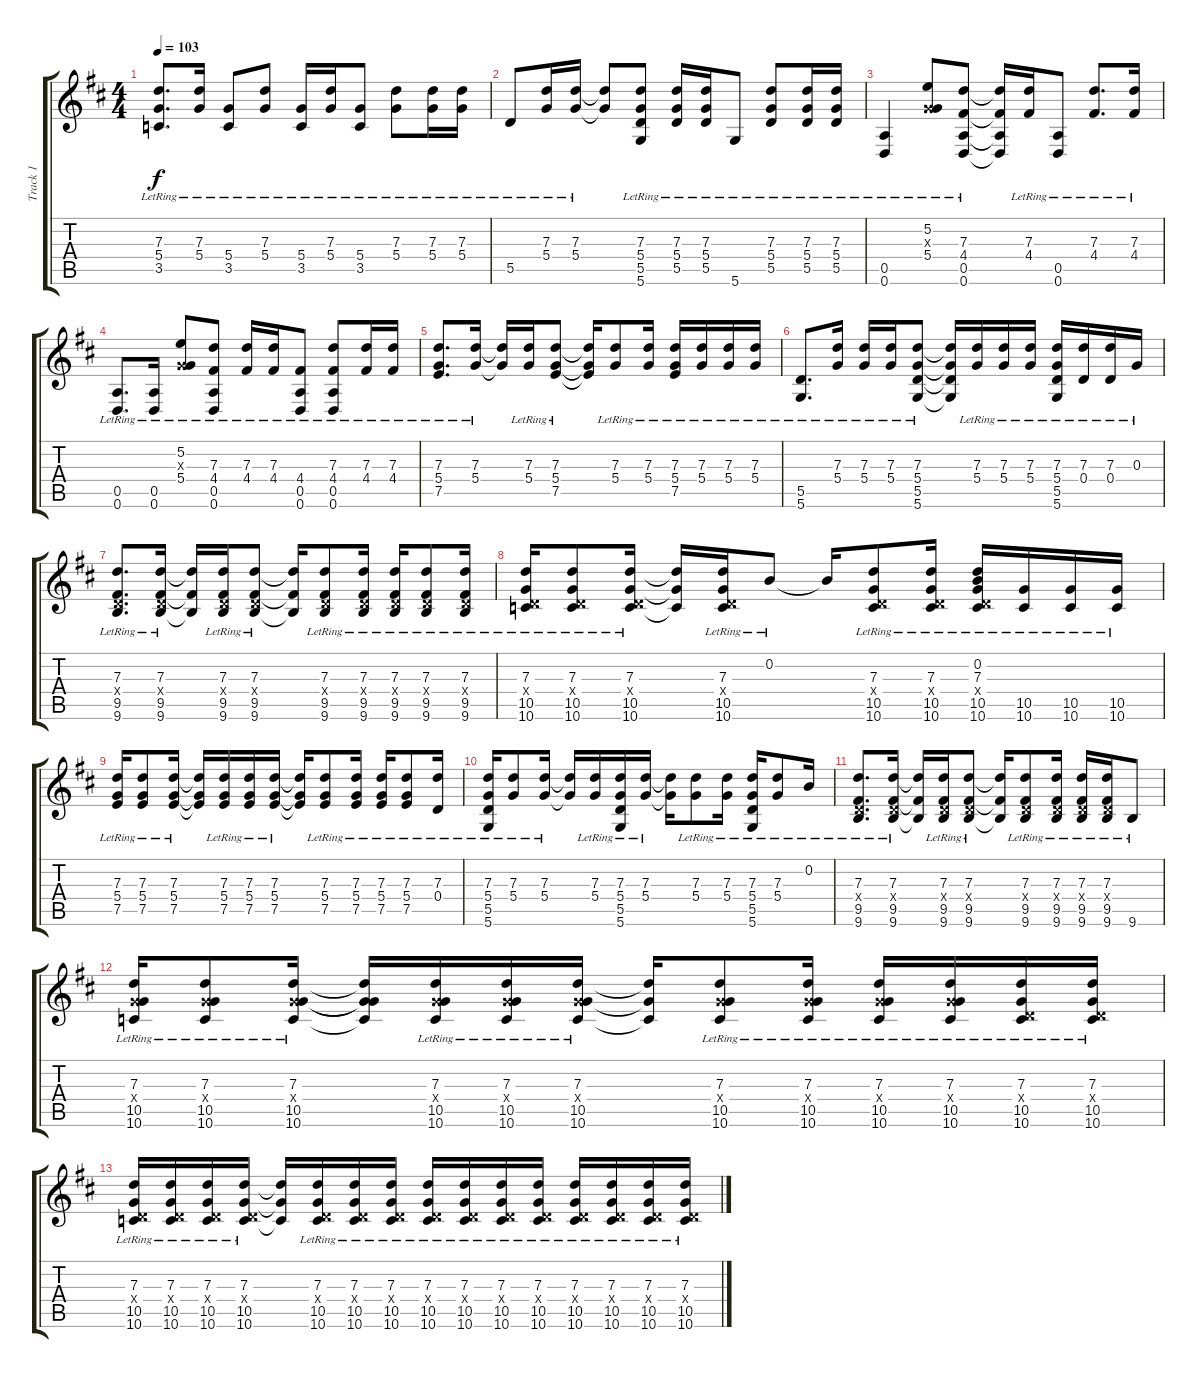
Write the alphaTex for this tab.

\track ("Track 1" "Track 1") {instrument electricguitarclean}
\staff {score tabs}
\tuning (E4 B3 G3 D3 A2 D2) {hide}
\ts (4 4)
\tempo 103
\clef g2
\ks d
(7.3{lr} 5.4{lr} 3.5{lr}).8{d dy f} (7.3{lr} 5.4{lr}).16 (5.4{lr} 3.5{lr}).8 (7.3{lr} 5.4{lr}).8 (5.4{lr} 3.5{lr}).16 (7.3{lr} 5.4{lr}).16 (5.4{lr} 3.5{lr}).8 (7.3{lr} 5.4{lr}).8 (7.3{lr} 5.4{lr}).16 (7.3{lr} 5.4{lr}).16 |
5.5{lr}.8 (7.3{lr} 5.4{lr}).16 (7.3{lr} 5.4{lr}).16 (7.3{t} 5.4{t}).8 (7.3{lr} 5.4{lr} 5.5{lr} 5.6{lr}).8 (7.3{lr} 5.4{lr} 5.5{lr}).16 (7.3{lr} 5.4{lr} 5.5{lr}).16 5.6{lr}.8 (7.3{lr} 5.4{lr} 5.5{lr}).8 (7.3{lr} 5.4{lr} 5.5{lr}).16 (7.3{lr} 5.4{lr} 5.5{lr}).16 |
(0.5{lr} 0.6{lr}).4 (5.2{lr} 0.3{x} 5.4{lr}).8 (7.3{lr} 4.4{lr} 0.5{lr} 0.6{lr}).8 (7.3{t} 4.4{t} 0.5{t} 0.6{t}).16 (7.3{lr} 4.4{lr}).16 (0.5{lr} 0.6{lr}).8 (7.3{lr} 4.4{lr}).8{d} (7.3{lr} 4.4{lr}).16 |
(0.5{lr} 0.6{lr}).8{d} (0.5{lr} 0.6{lr}).16 (5.2{lr} 0.3{x} 5.4{lr}).8 (7.3{lr} 4.4{lr} 0.5{lr} 0.6{lr}).8 (7.3{lr} 4.4{lr}).16 (7.3{lr} 4.4{lr}).16 (4.4{lr} 0.5{lr} 0.6{lr}).8 (7.3{lr} 4.4{lr} 0.5{lr} 0.6{lr}).8 (7.3{lr} 4.4{lr}).16 (7.3{lr} 4.4{lr}).16 |
(7.3{lr} 5.4{lr} 7.5{lr}).8{d} (7.3{lr} 5.4{lr}).16 (7.3{t} 5.4{t}).16 (7.3{lr} 5.4{lr}).16 (7.3{lr} 5.4{lr} 7.5{lr}).8 (7.3{t} 5.4{t} 7.5{t}).16 (7.3{lr} 5.4{lr}).8 (7.3{lr} 5.4{lr}).16 (7.3{lr} 5.4{lr} 7.5{lr}).16 (7.3{lr} 5.4{lr}).16 (7.3{lr} 5.4{lr}).16 (7.3{lr} 5.4{lr}).16 |
(5.5{lr} 5.6{lr}).8{d} (7.3{lr} 5.4{lr}).16 (7.3{lr} 5.4{lr}).16 (7.3{lr} 5.4{lr}).16 (7.3{lr} 5.4{lr} 5.5{lr} 5.6{lr}).8 (7.3{t} 5.4{t} 5.5{t} 5.6{t}).16 (7.3{lr} 5.4{lr}).16 (7.3{lr} 5.4{lr}).16 (7.3{lr} 5.4{lr}).16 (7.3{lr} 5.4{lr} 5.5{lr} 5.6{lr}).16 (7.3{lr} 0.4{lr}).16 (7.3{lr} 0.4{lr}).16 0.3{lr}.16 |
(7.3{lr} 0.4{x} 9.5{lr} 9.6{lr}).8{d} (7.3{lr} 0.4{x} 9.5{lr} 9.6{lr}).16 (7.3{t} 9.5{t} 9.6{t}).16 (7.3{lr} 0.4{x} 9.5{lr} 9.6{lr}).16 (7.3{lr} 0.4{x} 9.5{lr} 9.6{lr}).8 (7.3{t} 9.5{t} 9.6{t}).16 (7.3{lr} 0.4{x} 9.5{lr} 9.6{lr}).8 (7.3{lr} 0.4{x} 9.5{lr} 9.6{lr}).16 (7.3{lr} 0.4{x} 9.5{lr} 9.6{lr}).16 (7.3{lr} 0.4{x} 9.5{lr} 9.6{lr}).8 (7.3{lr} 0.4{x} 9.5{lr} 9.6{lr}).16 |
(7.3{lr} 0.4{x} 10.5{lr} 10.6{lr}).16 (7.3{lr} 0.4{x} 10.5{lr} 10.6{lr}).8 (7.3{lr} 0.4{x} 10.5{lr} 10.6{lr}).16 (7.3{t} 10.5{t} 10.6{t}).16 (7.3{lr} 0.4{x} 10.5{lr} 10.6{lr}).16 0.2{lr}.8 0.2{t}.16 (7.3{lr} 0.4{x} 10.5{lr} 10.6{lr}).8 (7.3{lr} 0.4{x} 10.5{lr} 10.6{lr}).16 (0.2{lr} 7.3{lr} 0.4{x} 10.5{lr} 10.6{lr}).16 (10.5{lr} 10.6{lr}).16 (10.5{lr} 10.6{lr}).16 (10.5{lr} 10.6{lr}).16 |
(7.3{lr} 5.4{lr} 7.5{lr}).16 (7.3{lr} 5.4{lr} 7.5{lr}).8 (7.3{lr} 5.4{lr} 7.5{lr}).16 (7.3{t} 5.4{t} 7.5{t}).16 (7.3{lr} 5.4{lr} 7.5{lr}).16 (7.3{lr} 5.4{lr} 7.5{lr}).16 (7.3{lr} 5.4{lr} 7.5{lr}).16 (7.3{t} 5.4{t} 7.5{t}).16 (7.3{lr} 5.4{lr} 7.5{lr}).8 (7.3{lr} 5.4{lr} 7.5{lr}).16 (7.3{lr} 5.4{lr} 7.5{lr}).16 (7.3{lr} 5.4{lr} 7.5{lr}).8 (7.3{lr} 0.4{lr}).16 |
(7.3{lr} 5.4{lr} 5.5{lr} 5.6{lr}).16 (7.3{lr} 5.4{lr}).8 (7.3{lr} 5.4{lr}).16 (7.3{t} 5.4{t}).16 (7.3{lr} 5.4{lr}).16 (7.3{lr} 5.4{lr} 5.5{lr} 5.6{lr}).16 (7.3{lr} 5.4{lr}).16 (7.3{t} 5.4{t}).16 (7.3{lr} 5.4{lr}).8 (7.3{lr} 5.4{lr}).16 (7.3{lr} 5.4{lr} 5.5{lr} 5.6{lr}).16 (7.3{lr} 5.4{lr}).8 0.2{lr}.16 |
(7.3{lr} 0.4{x} 9.5{lr} 9.6{lr}).8{d} (7.3{lr} 0.4{x} 9.5{lr} 9.6{lr}).16 (7.3{t} 9.5{t} 9.6{t}).16 (7.3{lr} 0.4{x} 9.5{lr} 9.6{lr}).16 (7.3{lr} 0.4{x} 9.5{lr} 9.6{lr}).8 (7.3{t} 9.5{t} 9.6{t}).16 (7.3{lr} 0.4{x} 9.5{lr} 9.6{lr}).8 (7.3{lr} 0.4{x} 9.5{lr} 9.6{lr}).16 (7.3{lr} 0.4{x} 9.5{lr} 9.6{lr}).16 (7.3{lr} 0.4{x} 9.5{lr} 9.6{lr}).16 9.6{lr}.8 |
(7.3{lr} 5.4{x} 10.5{lr} 10.6{lr}).16 (7.3{lr} 5.4{x} 10.5{lr} 10.6{lr}).8 (7.3{lr} 5.4{x} 10.5{lr} 10.6{lr}).16 (7.3{t} 5.4{t} 10.5{t} 10.6{t}).16 (7.3{lr} 5.4{x} 10.5{lr} 10.6{lr}).16 (7.3{lr} 5.4{x} 10.5{lr} 10.6{lr}).16 (7.3{lr} 5.4{x} 10.5{lr} 10.6{lr}).16 (7.3{t} 10.5{t} 10.6{t}).16 (7.3{lr} 5.4{x} 10.5{lr} 10.6{lr}).8 (7.3{lr} 5.4{x} 10.5{lr} 10.6{lr}).16 (7.3{lr} 5.4{x} 10.5{lr} 10.6{lr}).16 (7.3{lr} 5.4{x} 10.5{lr} 10.6{lr}).16 (7.3{lr} 0.4{x} 10.5{lr} 10.6{lr}).16 (7.3{lr} 0.4{x} 10.5{lr} 10.6{lr}).16 |
(7.3{lr} 0.4{x} 10.5{lr} 10.6{lr}).16 (7.3{lr} 0.4{x} 10.5{lr} 10.6{lr}).16 (7.3{lr} 0.4{x} 10.5{lr} 10.6{lr}).16 (7.3{lr} 0.4{x} 10.5{lr} 10.6{lr}).16 (7.3{t} 10.5{t} 10.6{t}).16 (7.3{lr} 0.4{x} 10.5{lr} 10.6{lr}).16 (7.3{lr} 0.4{x} 10.5{lr} 10.6{lr}).16 (7.3{lr} 0.4{x} 10.5{lr} 10.6{lr}).16 (7.3{lr} 0.4{x} 10.5{lr} 10.6{lr}).16 (7.3{lr} 0.4{x} 10.5{lr} 10.6{lr}).16 (7.3{lr} 0.4{x} 10.5{lr} 10.6{lr}).16 (7.3{lr} 0.4{x} 10.5{lr} 10.6{lr}).16 (7.3{lr} 0.4{x} 10.5{lr} 10.6{lr}).16 (7.3{lr} 0.4{x} 10.5{lr} 10.6{lr}).16 (7.3{lr} 0.4{x} 10.5{lr} 10.6{lr}).16 (7.3{lr} 0.4{x} 10.5{lr} 10.6{lr}).16
